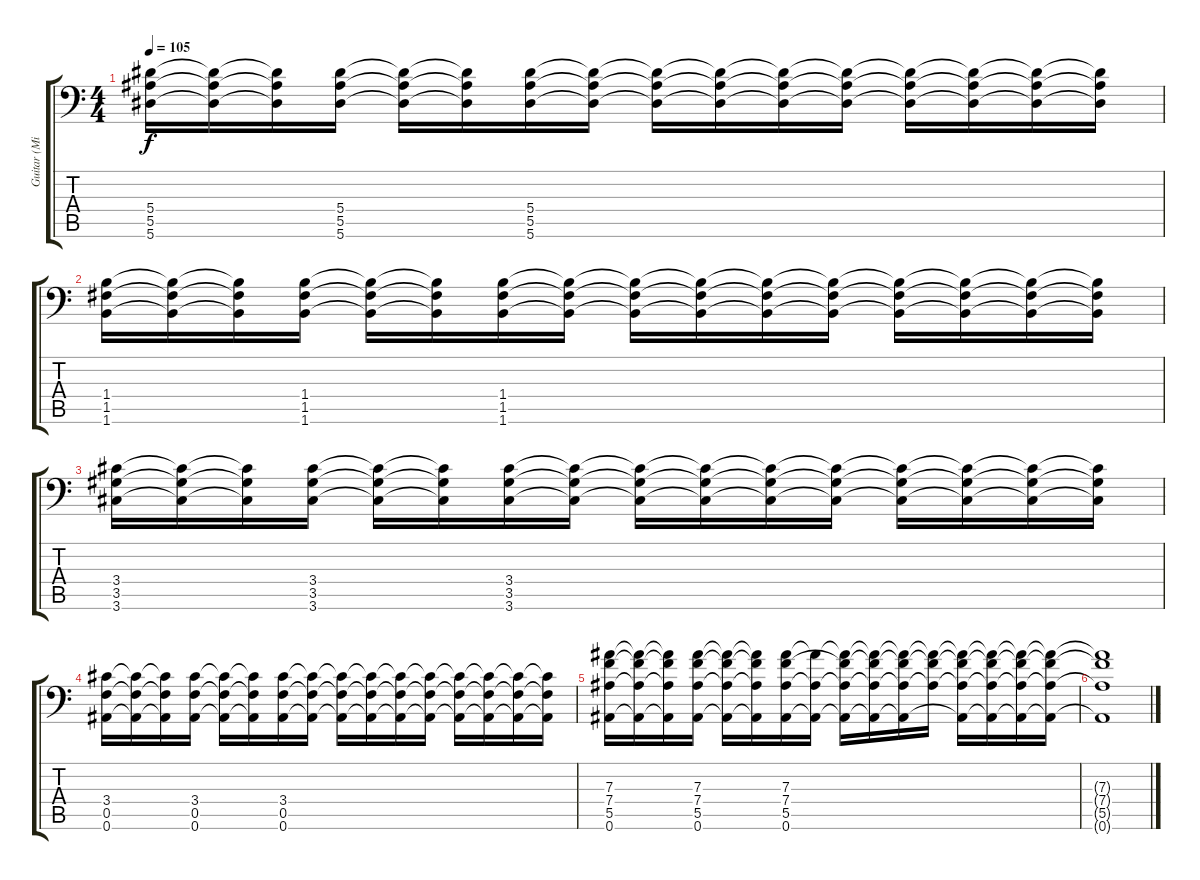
\track ("Guitar (Mike Shinoda)" "Guitar (Mi") {instrument distortionguitar}
\staff {score tabs}
\tuning (C4 G3 Eb3 Bb2 F2 Bb1) {hide}
\ts (4 4)
\tempo 105
\clef f4
\ks c
(5.4 5.5 5.6).16{dy f volume 16 instrument distortionguitar} (5.4{t} 5.5{t} 5.6{t}).16 (5.4{t} 5.5{t} 5.6{t}).16 (5.4 5.5 5.6).16 (5.4{t} 5.5{t} 5.6{t}).16 (5.4{t} 5.5{t} 5.6{t}).16 (5.4 5.5 5.6).16 (5.4{t} 5.5{t} 5.6{t}).16 (5.4{t} 5.5{t} 5.6{t}).16 (5.4{t} 5.5{t} 5.6{t}).16 (5.4{t} 5.5{t} 5.6{t}).16 (5.4{t} 5.5{t} 5.6{t}).16 (5.4{t} 5.5{t} 5.6{t}).16 (5.4{t} 5.5{t} 5.6{t}).16 (5.4{t} 5.5{t} 5.6{t}).16 (5.4{t} 5.5{t} 5.6{t}).16 |
(1.4 1.5 1.6).16{volume 16 instrument distortionguitar} (1.4{t} 1.5{t} 1.6{t}).16 (1.4{t} 1.5{t} 1.6{t}).16 (1.4 1.5 1.6).16 (1.4{t} 1.5{t} 1.6{t}).16 (1.4{t} 1.5{t} 1.6{t}).16 (1.4 1.5 1.6).16 (1.4{t} 1.5{t} 1.6{t}).16 (1.4{t} 1.5{t} 1.6{t}).16 (1.4{t} 1.5{t} 1.6{t}).16 (1.4{t} 1.5{t} 1.6{t}).16 (1.4{t} 1.5{t} 1.6{t}).16 (1.4{t} 1.5{t} 1.6{t}).16 (1.4{t} 1.5{t} 1.6{t}).16 (1.4{t} 1.5{t} 1.6{t}).16 (1.4{t} 1.5{t} 1.6{t}).16 |
(3.4 3.5 3.6).16{volume 16 instrument distortionguitar} (3.4{t} 3.5{t} 3.6{t}).16 (3.4{t} 3.5{t} 3.6{t}).16 (3.4 3.5 3.6).16 (3.4{t} 3.5{t} 3.6{t}).16 (3.4{t} 3.5{t} 3.6{t}).16 (3.4 3.5 3.6).16 (3.4{t} 3.5{t} 3.6{t}).16 (3.4{t} 3.5{t} 3.6{t}).16 (3.4{t} 3.5{t} 3.6{t}).16 (3.4{t} 3.5{t} 3.6{t}).16 (3.4{t} 3.5{t} 3.6{t}).16 (3.4{t} 3.5{t} 3.6{t}).16 (3.4{t} 3.5{t} 3.6{t}).16 (3.4{t} 3.5{t} 3.6{t}).16 (3.4{t} 3.5{t} 3.6{t}).16 |
(3.4 0.5 0.6).16{volume 16 instrument distortionguitar} (3.4{t} 0.5{t} 0.6{t}).16 (3.4{t} 0.5{t} 0.6{t}).16 (3.4 0.5 0.6).16 (3.4{t} 0.5{t} 0.6{t}).16 (3.4{t} 0.5{t} 0.6{t}).16 (3.4 0.5 0.6).16 (3.4{t} 0.5{t} 0.6{t}).16 (3.4{t} 0.5{t} 0.6{t}).16 (3.4{t} 0.5{t} 0.6{t}).16 (3.4{t} 0.5{t} 0.6{t}).16 (3.4{t} 0.5{t} 0.6{t}).16 (3.4{t} 0.5{t} 0.6{t}).16 (3.4{t} 0.5{t} 0.6{t}).16 (3.4{t} 0.5{t} 0.6{t}).16 (3.4{t} 0.5{t} 0.6{t}).16 |
(7.3 7.4 5.5 0.6).16{volume 16 instrument distortionguitar} (7.3{t} 7.4{t} 5.5{t} 0.6{t}).16 (7.3{t} 7.4{t} 5.5{t} 0.6{t}).16 (7.3 7.4 5.5 0.6).16 (7.3{t} 7.4{t} 5.5{t} 0.6{t}).16 (7.3{t} 7.4{t} 5.5{t} 0.6{t}).16 (7.3 7.4 5.5 0.6).16 (7.3{t} 5.5{t} 0.6{t}).16 (7.3{t} 7.4{t} 5.5{t} 0.6{t}).16 (7.3{t} 7.4{t} 5.5{t} 0.6{t}).16 (7.3{t} 7.4{t} 5.5{t} 0.6{t}).16 (7.3{t} 7.4{t} 5.5{t}).16 (7.3{t} 7.4{t} 5.5{t} 0.6{t}).16 (7.3{t} 7.4{t} 5.5{t} 0.6{t}).16 (7.3{t} 7.4{t} 5.5{t} 0.6{t}).16 (7.3{t} 7.4{t} 5.5{t} 0.6{t}).16 |
(7.3{t} 7.4{t} 5.5{t} 0.6{t}).1
